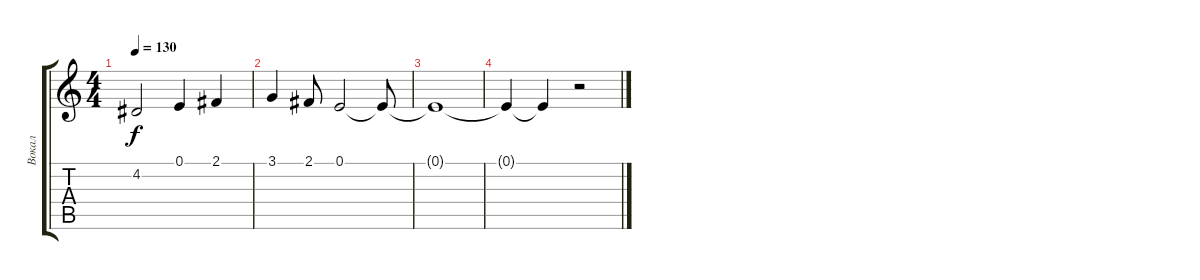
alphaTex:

\track ("Вокал" "Вокал") {instrument flute}
\staff {score tabs}
\tuning (E4 B3 G3 D3 A2 E2) {hide}
\ts (4 4)
\tempo 130
\clef g2
\ks c
4.2.2{dy f} 0.1.4 2.1.4 |
3.1.4 2.1.8 0.1.2 0.1{t}.8 |
0.1{t}.1 |
0.1{t}.4 0.1{t}.4 r.2
